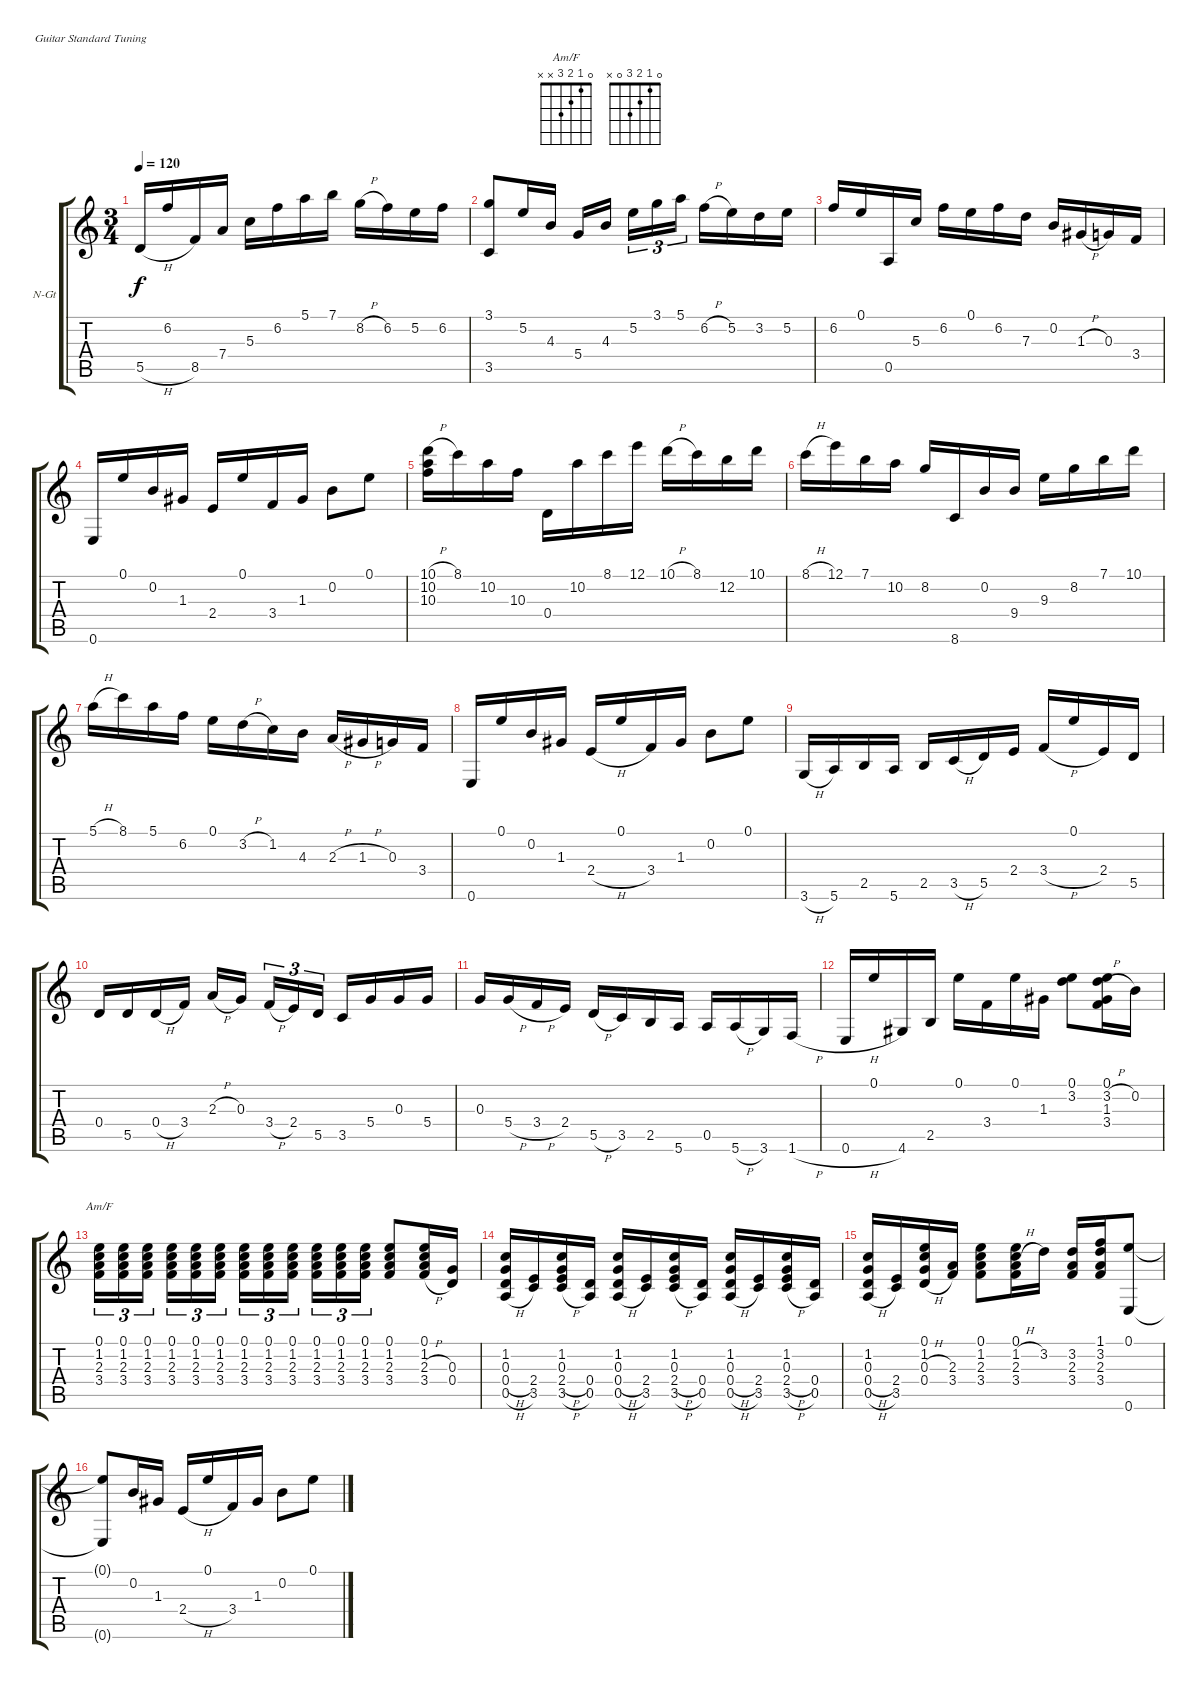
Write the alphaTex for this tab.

\bracketExtendMode groupsimilarinstruments
\firstSystemTrackNameOrientation horizontal
\otherSystemsTrackNameOrientation horizontal
\track ("Guitarra Flamenca" "N-Gt") {instrument acousticguitarnylon}
\staff {score tabs}
\tuning (E4 B3 G3 D3 A2 E2)
\chord ("Am/F" 0 1 2 3 x x)
\chord ("" 0 1 2 3 0 x)
\ts (3 4)
\tempo 120
\clef g2
\ks c
5.5{h}.16{dy f} 6.2.16 8.5.16 7.4.16 5.3.16 6.2.16 5.1.16 7.1.16 8.2{h}.16 6.2.16 5.2.16 6.2.16 |
(3.1 3.5).8 5.2.16 4.3.16 5.4.16 4.3.16 5.2.16{tu (3 2)} 3.1.16{tu (3 2)} 5.1.16{tu (3 2)} 6.2{h}.16 5.2.16 3.2.16 5.2.16 |
6.2.16 0.1.16 0.5.16 5.3.16 6.2.16 0.1.16 6.2.16 7.3.16 0.2.16 1.3{h}.16 0.3.16 3.4.16 |
0.6.16 0.1.16 0.2.16 1.3.16 2.4.16 0.1.16 3.4.16 1.3.16 0.2.8 0.1.8 |
(10.1{h} 10.2 10.3).16 8.1.16 10.2.16 10.3.16 0.4.16 10.2.16 8.1.16 12.1.16 10.1{h}.16 8.1.16 12.2.16 10.1.16 |
8.1{h}.16 12.1.16 7.1.16 10.2.16 8.2.16 8.6.16 0.2.16 9.4.16 9.3.16 8.2.16 7.1.16 10.1.16 |
5.1{h}.16 8.1.16 5.1.16 6.2.16 0.1.16 3.2{h}.16 1.2.16 4.3.16 2.3{h}.16 1.3{h}.16 0.3.16 3.4.16 |
0.6.16 0.1.16 0.2.16 1.3.16 2.4{h}.16 0.1.16 3.4.16 1.3.16 0.2.8 0.1.8 |
3.6{h}.16 5.6.16 2.5.16 5.6.16 2.5.16 3.5{h}.16 5.5.16 2.4.16 3.4{h}.16 0.1.16 2.4.16 5.5.16 |
0.4.16 5.5.16 0.4{h}.16 3.4.16 2.3{h}.16 0.3.16 3.4{h}.16{tu (3 2)} 2.4.16{tu (3 2)} 5.5.16{tu (3 2)} 3.5.16 5.4.16 0.3.16 5.4.16 |
0.3.16 5.4{h}.16 3.4{h}.16 2.4.16 5.5{h}.16 3.5.16 2.5.16 5.6.16 0.5.16 5.6{h}.16 3.6.16 1.6{h}.16 |
0.6{h}.16 0.1.16 4.6.16 2.5.16 0.1.16 3.4.16 0.1.16 1.3.16 (0.1 3.2).8 (0.1 3.2{h} 1.3 3.4).16 0.2.16 |
(0.1 1.2 2.3 3.4).16{tu (3 2) ch "Am/F"} (0.1 1.2 2.3 3.4).16{tu (3 2) ch ""} (0.1 1.2 2.3 3.4).16{tu (3 2)} (0.1 1.2 2.3 3.4).16{tu (3 2)} (0.1 1.2 2.3 3.4).16{tu (3 2)} (0.1 1.2 2.3 3.4).16{tu (3 2)} (0.1 1.2 2.3 3.4).16{tu (3 2)} (0.1 1.2 2.3 3.4).16{tu (3 2)} (0.1 1.2 2.3 3.4).16{tu (3 2)} (0.1 1.2 2.3 3.4).16{tu (3 2)} (0.1 1.2 2.3 3.4).16{tu (3 2)} (0.1 1.2 2.3 3.4).16{tu (3 2)} (0.1 1.2 2.3 3.4).8 (0.1 1.2 2.3{h} 3.4{h}).16 (0.3 0.4).16 |
(1.2 0.3 0.4{h} 0.5{h}).16 (2.4 3.5).16 (1.2 0.3 2.4{h} 3.5{h}).16 (0.4 0.5).16 (1.2 0.3 0.4{h} 0.5{h}).16 (2.4 3.5).16 (1.2 0.3 2.4{h} 3.5{h}).16 (0.4 0.5).16 (1.2 0.3 0.4{h} 0.5{h}).16 (2.4 3.5).16 (1.2 0.3 2.4{h} 3.5{h}).16 (0.4 0.5).16 |
(1.2 0.3 0.4{h} 0.5{h}).16 (2.4 3.5).16 (0.1 1.2 0.3{h} 0.4{h}).16 (2.3 3.4).16 (0.1 1.2 2.3 3.4).8 (0.1 1.2{h} 2.3 3.4).16 3.2.16 (3.2 2.3 3.4).16 (1.1 3.2 2.3 3.4).16 (0.1 0.6).8 |
(0.1{t} 0.6{t}).8 0.2.16 1.3.16 2.4{h}.16 0.1.16 3.4.16 1.3.16 0.2.8 0.1.8
